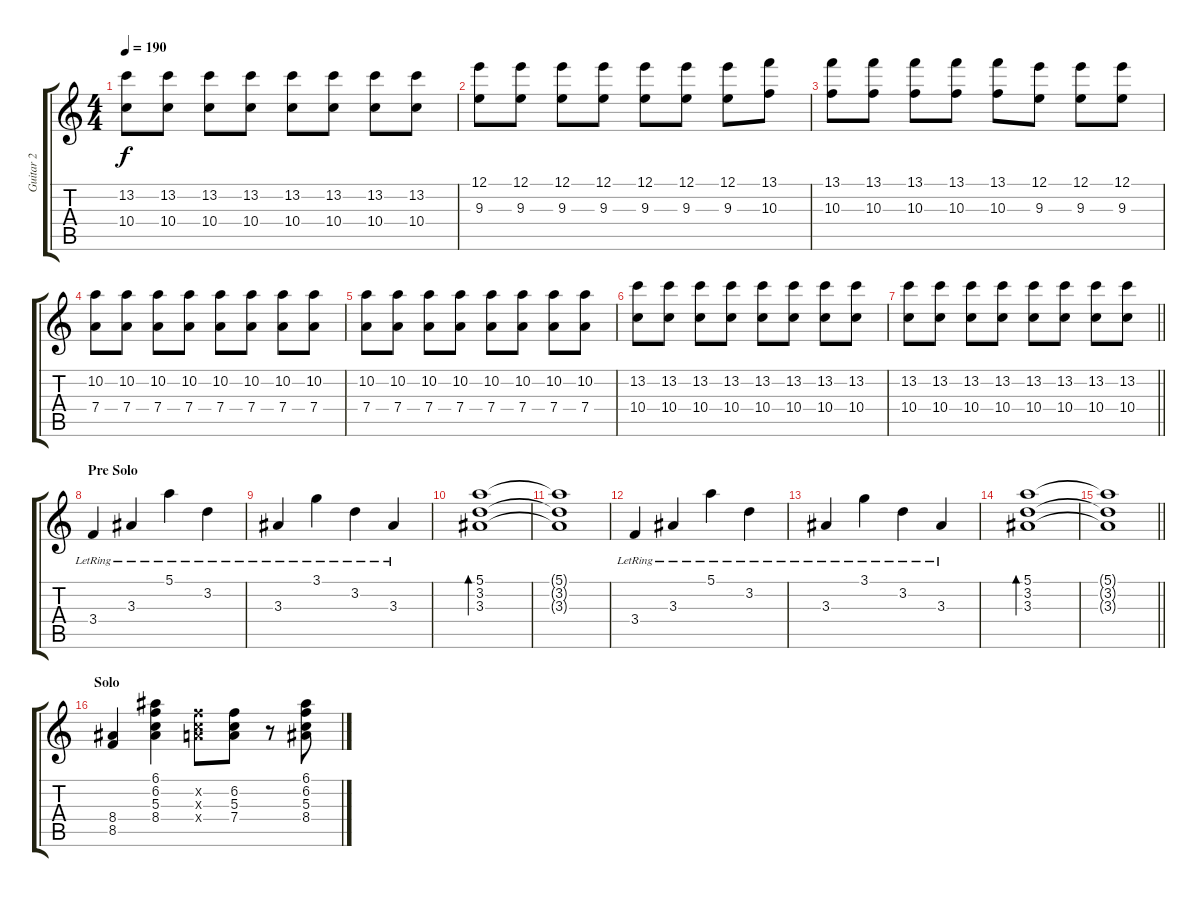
\track ("Guitar 2" "Guitar 2") {instrument overdrivenguitar}
\staff {score tabs}
\tuning (E4 B3 G3 D3 A2 E2) {hide}
\ts (4 4)
\tempo 190
\clef g2
\ks c
(13.2 10.4).8{dy f} (13.2 10.4).8 (13.2 10.4).8 (13.2 10.4).8 (13.2 10.4).8 (13.2 10.4).8 (13.2 10.4).8 (13.2 10.4).8 |
(12.1 9.3).8 (12.1 9.3).8 (12.1 9.3).8 (12.1 9.3).8 (12.1 9.3).8 (12.1 9.3).8 (12.1 9.3).8 (13.1 10.3).8 |
(13.1 10.3).8 (13.1 10.3).8 (13.1 10.3).8 (13.1 10.3).8 (13.1 10.3).8 (12.1 9.3).8 (12.1 9.3).8 (12.1 9.3).8 |
(10.2 7.4).8 (10.2 7.4).8 (10.2 7.4).8 (10.2 7.4).8 (10.2 7.4).8 (10.2 7.4).8 (10.2 7.4).8 (10.2 7.4).8 |
(10.2 7.4).8 (10.2 7.4).8 (10.2 7.4).8 (10.2 7.4).8 (10.2 7.4).8 (10.2 7.4).8 (10.2 7.4).8 (10.2 7.4).8 |
(13.2 10.4).8 (13.2 10.4).8 (13.2 10.4).8 (13.2 10.4).8 (13.2 10.4).8 (13.2 10.4).8 (13.2 10.4).8 (13.2 10.4).8 |
\barLineRight lightlight
(13.2 10.4).8 (13.2 10.4).8 (13.2 10.4).8 (13.2 10.4).8 (13.2 10.4).8 (13.2 10.4).8 (13.2 10.4).8 (13.2 10.4).8 |
\section ("" "Pre Solo")
3.4{lr}.4 3.3{lr}.4 5.1{lr}.4 3.2{lr}.4 |
3.3{lr}.4 3.1{lr}.4 3.2{lr}.4 3.3{lr}.4 |
(5.1 3.2 3.3).1{bd 60} |
(5.1{t} 3.2{t} 3.3{t}).1 |
3.4{lr}.4 3.3{lr}.4 5.1{lr}.4 3.2{lr}.4 |
3.3{lr}.4 3.1{lr}.4 3.2{lr}.4 3.3{lr}.4 |
(5.1 3.2 3.3).1{bd 60} |
\barLineRight lightlight
(5.1{t} 3.2{t} 3.3{t}).1 |
\section ("" "Solo")
(8.4 8.5).4 (6.1 6.2 5.3 8.4).4 (6.2{x} 5.3{x} 7.4{x}).8 (6.2 5.3 7.4).8 r.8 (6.1 6.2 5.3 8.4).8
